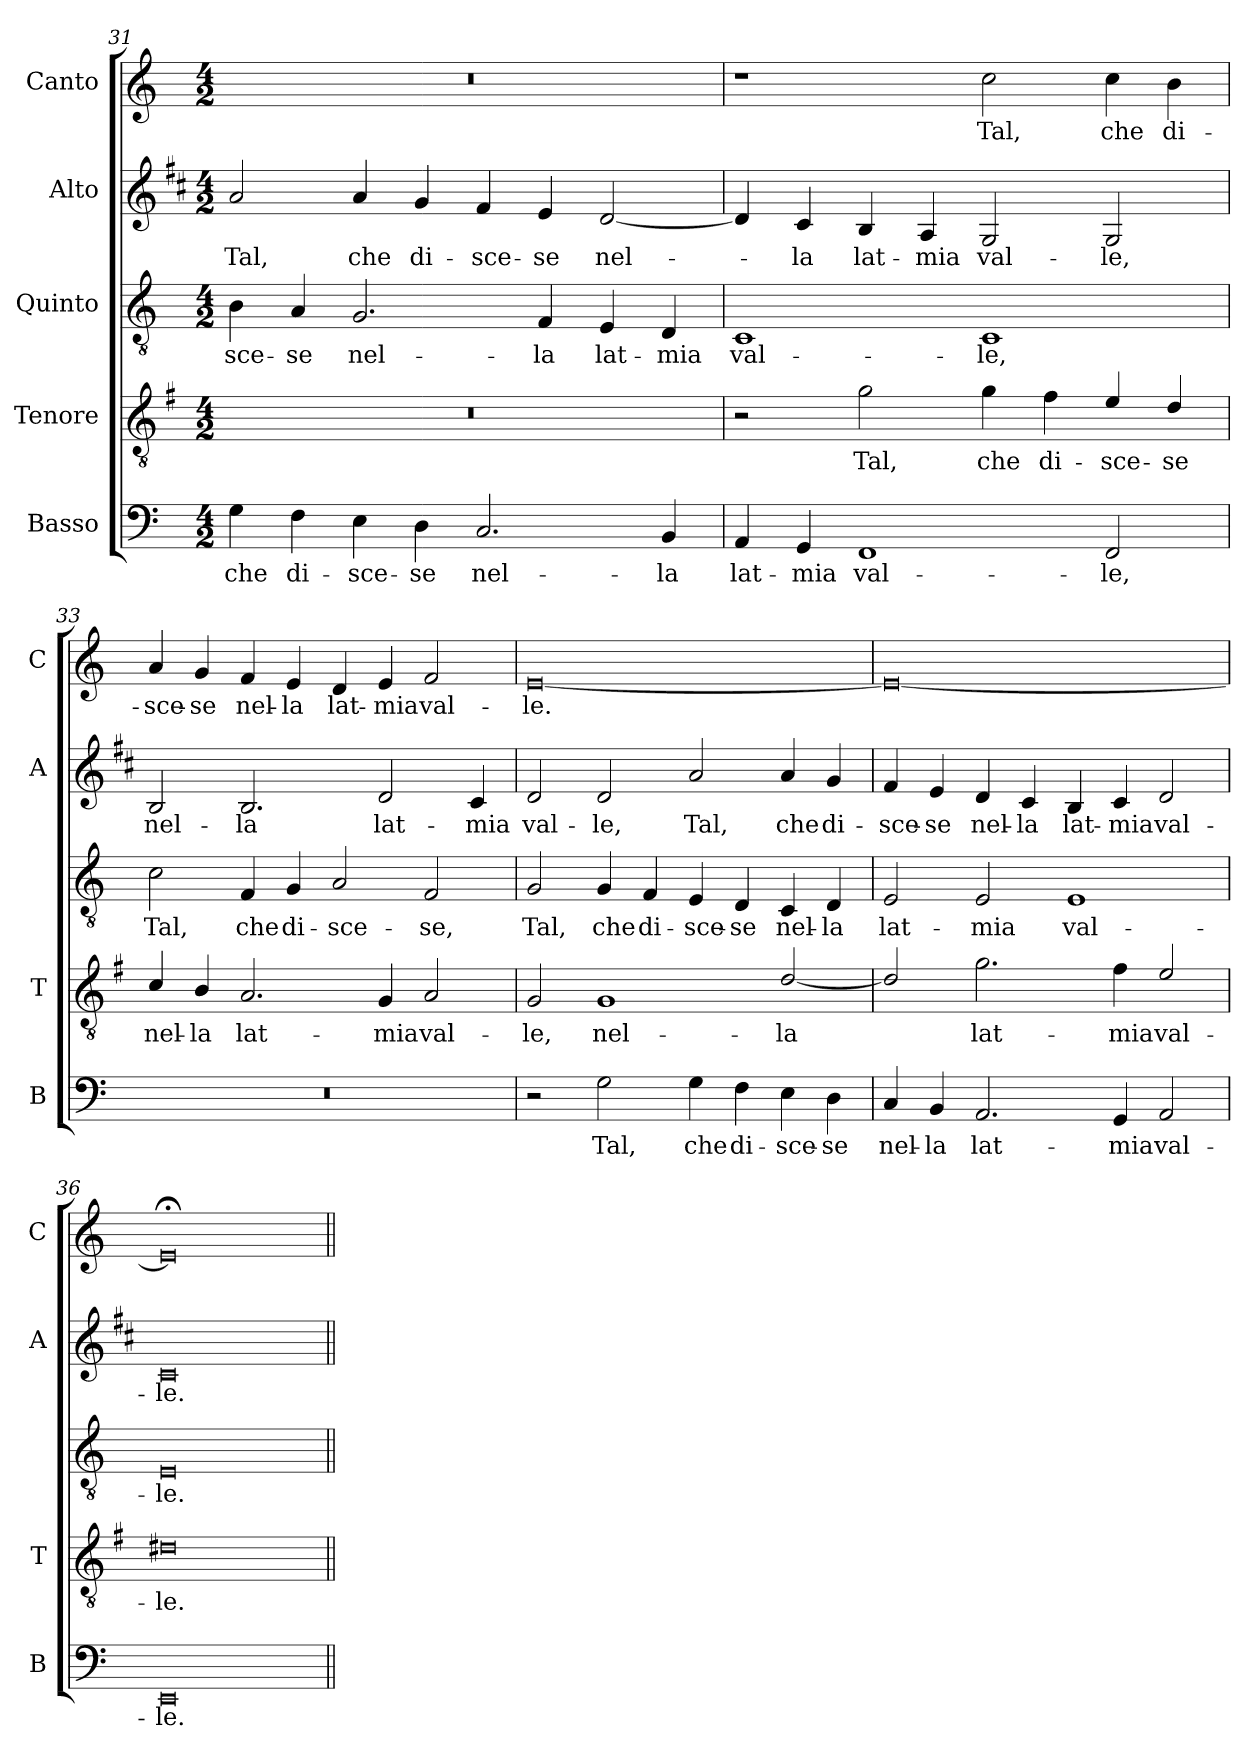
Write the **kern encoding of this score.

**kern	**text	**kern	**text	**kern	**text	**kern	**text	**kern	**text
*part5	*part5	*part4	*part4	*part3	*part3	*part2	*part2	*part1	*part1
*staff5	*staff5	*staff4	*staff4	*staff3	*staff3	*staff2	*staff2	*staff1	*staff1
*I"Basso	*	*I"Tenore	*	*I"Quinto	*	*I"Alto	*	*I"Canto	*
*I'B	*	*I'T	*	*	*	*I'A	*	*I'C	*
*clefF4	*	*clefGv2	*	*clefGv2	*	*clefG2	*	*clefG2	*
*	*	*ITrd4c7	*	*	*	*ITrd1c2	*	*	*
*k[]	*	*k[]	*	*k[]	*	*k[]	*	*k[]	*
*C:	*	*C:	*	*C:	*	*C:	*	*C:	*
*M4/2	*	*M4/2	*	*M4/2	*	*M4/2	*	*M4/2	*
=31	=31	=31	=31	=31	=31	=31	=31	=31	=31
!	!LO:LY:b	!	!	!	!LO:LY:b	!	!LO:LY:b	!	!
4G\	che	0r	.	4B\	-sce-	2g/	Tal,	0r	.
!	!LO:LY:b	!	!	!	!LO:LY:b	!	!	!	!
4F\	di-	.	.	4A/	-se	.	.	.	.
!	!LO:LY:b	!	!	!	!LO:LY:b	!	!LO:LY:b	!	!
4E\	-sce-	.	.	2.G/	nel-	4g/	che	.	.
!	!LO:LY:b	!	!	!	!	!	!LO:LY:b	!	!
4D\	-se	.	.	.	.	4f/	di-	.	.
!	!LO:LY:b	!	!	!	!	!	!LO:LY:b	!	!
2.C/	nel-	.	.	.	.	4e/	-sce-	.	.
!	!	!	!	!	!LO:LY:b	!	!LO:LY:b	!	!
.	.	.	.	4F/	-la	4d/	-se	.	.
!	!	!	!	!	!LO:LY:b	!	!LO:LY:b	!	!
.	.	.	.	4E/	lat-	[2c/	nel-	.	.
!	!LO:LY:b	!	!	!	!LO:LY:b	!	!	!	!
4BB/	-la	.	.	4D/	-mia	.	.	.	.
=32	=32	=32	=32	=32	=32	=32	=32	=32	=32
!	!LO:LY:b	!	!	!	!LO:LY:b	!	!	!	!
4AA/	lat-	2r	.	1C	val-	4c/]	.	1r	.
!	!LO:LY:b	!	!	!	!	!	!LO:LY:b	!	!
4GG/	-mia	.	.	.	.	4B/	-la	.	.
!	!LO:LY:b	!	!LO:LY:b	!	!	!	!LO:LY:b	!	!
1FF	val-	2c\	Tal,	.	.	4A/	lat-	.	.
!	!	!	!	!	!	!	!LO:LY:b	!	!
.	.	.	.	.	.	4G/	-mia	.	.
!	!	!	!LO:LY:b	!	!LO:LY:b	!	!LO:LY:b	!	!LO:LY:b
.	.	4c\	che	1C	-le,	2F/	val-	2cc\	Tal,
!	!	!	!LO:LY:b	!	!	!	!	!	!
.	.	4B\	di-	.	.	.	.	.	.
!	!LO:LY:b	!	!LO:LY:b	!	!	!	!LO:LY:b	!	!LO:LY:b
2FF/	-le,	4A/	-sce-	.	.	2F/	-le,	4cc\	che
!	!	!	!LO:LY:b	!	!	!	!	!	!LO:LY:b
.	.	4G/	-se	.	.	.	.	4b\	di-
!!LO:LB:g=z
=33	=33	=33	=33	=33	=33	=33	=33	=33	=33
!	!	!	!LO:LY:b	!	!LO:LY:b	!	!LO:LY:b	!	!LO:LY:b
0r	.	4F/	nel-	2c\	Tal,	2A/	nel-	4a/	-sce-
!	!	!	!LO:LY:b	!	!	!	!	!	!LO:LY:b
.	.	4E/	-la	.	.	.	.	4g/	-se
!	!	!	!LO:LY:b	!	!LO:LY:b	!	!LO:LY:b	!	!LO:LY:b
.	.	2.D/	lat-	4F/	che	2.A/	-la	4f/	nel-
!	!	!	!	!	!LO:LY:b	!	!	!	!LO:LY:b
.	.	.	.	4G/	di-	.	.	4e/	-la
!	!	!	!	!	!LO:LY:b	!	!	!	!LO:LY:b
.	.	.	.	2A/	-sce-	.	.	4d/	lat-
!	!	!	!LO:LY:b	!	!	!	!LO:LY:b	!	!LO:LY:b
.	.	4C/	-mia	.	.	2c/	lat-	4e/	-mia
!	!	!	!LO:LY:b	!	!LO:LY:b	!	!	!	!LO:LY:b
.	.	2D/	val-	2F/	-se,	.	.	2f/	val-
!	!	!	!	!	!	!	!LO:LY:b	!	!
.	.	.	.	.	.	4B/	-mia	.	.
=34	=34	=34	=34	=34	=34	=34	=34	=34	=34
!	!	!	!LO:LY:b	!	!LO:LY:b	!	!LO:LY:b	!	!LO:LY:b
2r	.	2C/	-le,	2G/	Tal,	2c/	val-	[0e	-le.
!	!LO:LY:b	!	!LO:LY:b	!	!LO:LY:b	!	!LO:LY:b	!	!
2G\	Tal,	1C	nel-	4G/	che	2c/	-le,	.	.
!	!	!	!	!	!LO:LY:b	!	!	!	!
.	.	.	.	4F/	di-	.	.	.	.
!	!LO:LY:b	!	!	!	!LO:LY:b	!	!LO:LY:b	!	!
4G\	che	.	.	4E/	-sce-	2g/	Tal,	.	.
!	!LO:LY:b	!	!	!	!LO:LY:b	!	!	!	!
4F\	di-	.	.	4D/	-se	.	.	.	.
!	!LO:LY:b	!	!LO:LY:b	!	!LO:LY:b	!	!LO:LY:b	!	!
4E\	-sce-	[2G/	-la	4C/	nel-	4g/	che	.	.
!	!LO:LY:b	!	!	!	!LO:LY:b	!	!LO:LY:b	!	!
4D\	-se	.	.	4D/	-la	4f/	di-	.	.
=35	=35	=35	=35	=35	=35	=35	=35	=35	=35
!	!LO:LY:b	!	!	!	!LO:LY:b	!	!LO:LY:b	!	!
4C/	nel-	2G/]	.	2E/	lat-	4e/	-sce-	0e_	.
!	!LO:LY:b	!	!	!	!	!	!LO:LY:b	!	!
4BB/	-la	.	.	.	.	4d/	-se	.	.
!	!LO:LY:b	!	!LO:LY:b	!	!LO:LY:b	!	!LO:LY:b	!	!
2.AA/	lat-	2.c\	lat-	2E/	-mia	4c/	nel-	.	.
!	!	!	!	!	!	!	!LO:LY:b	!	!
.	.	.	.	.	.	4B/	-la	.	.
!	!	!	!	!	!LO:LY:b	!	!LO:LY:b	!	!
.	.	.	.	1E	val-	4A/	lat-	.	.
!	!LO:LY:b	!	!LO:LY:b	!	!	!	!LO:LY:b	!	!
4GG/	-mia	4B\	-mia	.	.	4B/	-mia	.	.
!	!LO:LY:b	!	!LO:LY:b	!	!	!	!LO:LY:b	!	!
2AA/	val-	2A/	val-	.	.	2c/	val-	.	.
=36	=36	=36	=36	=36	=36	=36	=36	=36	=36
!	!LO:LY:b	!	!LO:LY:b	!	!LO:LY:b	!	!LO:LY:b	!	!
0EE	-le.	0G#X	-le.	0E	-le.	0B	-le.	0e;<]	.
=||	=||	=||	=||	=||	=||	=||	=||	=||	=||
*-	*-	*-	*-	*-	*-	*-	*-	*-	*-
